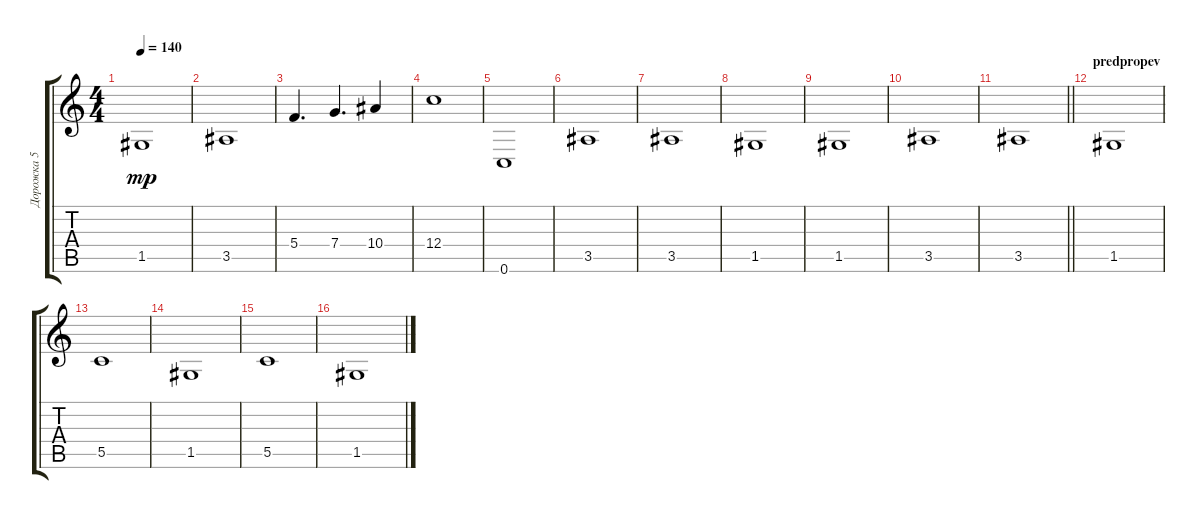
\track ("Дорожка 5" "Дорожка 5") {instrument electricbassfinger}
\staff {score tabs}
\tuning (D4 A3 F3 C3 G2 C2) {hide}
\ts (4 4)
\tempo 140
\clef g2
\ks c
1.5.1{dy mp} |
3.5.1 |
5.4.4{d} 7.4.4{d} 10.4.4 |
12.4.1 |
0.6.1 |
3.5.1 |
3.5.1 |
1.5.1 |
1.5.1 |
3.5.1 |
\barLineRight lightlight
3.5.1 |
\section ("" "predpropev")
1.5.1 |
5.5.1 |
1.5.1 |
5.5.1 |
1.5.1
